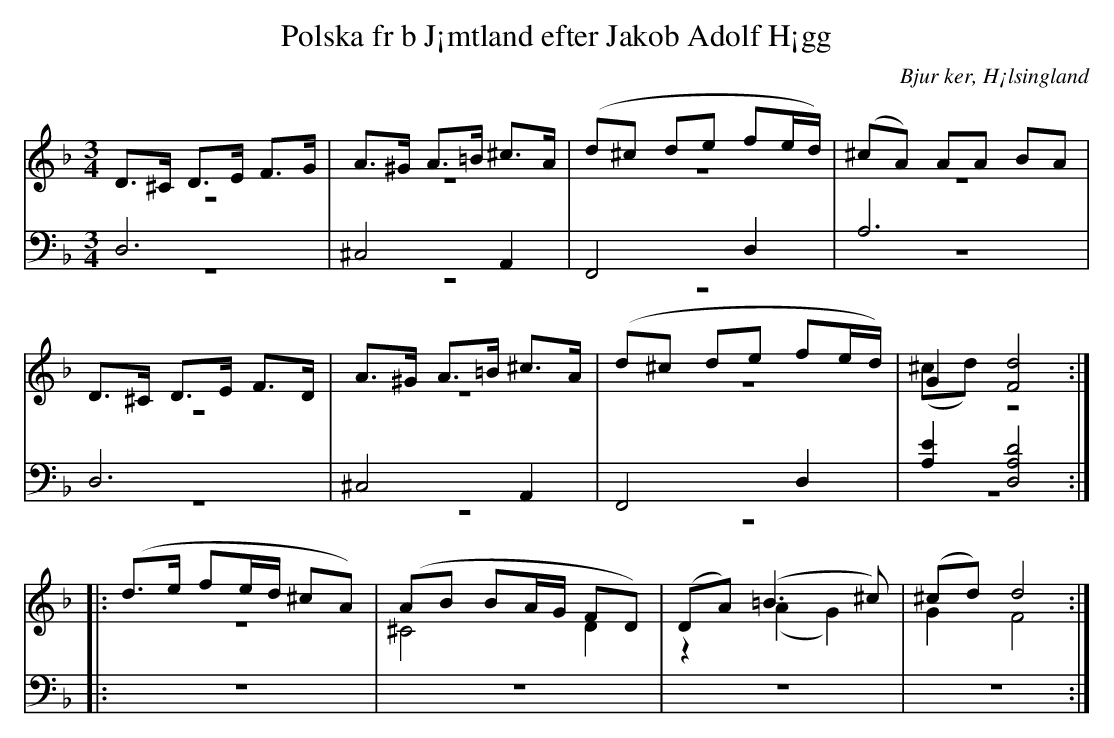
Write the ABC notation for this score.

X:1
T: Polska fr b J¡mtland efter Jakob Adolf H¡gg
O: Bjur ker, H¡lsingland
M: 3/4
L: 1/8
K: Dm
V:1
V:2 merge
V:3
V:4 merge
V:1
D>^C D>E F>G|A>^G A>=B ^c>A|(d^c de fe/d/)|(^cA) AA BA|
D>^C D>E F>D|A>^G A>=B ^c>A|(d^c de fe/d/)|G2 [F4d4]:|
|:(d>e fe/d/ ^cA)|(AB BA/G/ FD)|(DA) (=B3 ^c)|(^cd) d4:|
V:2
z6|z6|z6|z6|
z6|z6|z6|(^cd) z4:|
|:z6|^C4 D2|z2 (A2 G2)|G2 F4:|
V:3 clef=bass
D,6|^C,4 A,,2|F,,4 D,2|A,6|
D,6|^C,4 A,,2|F,,4 D,2|[A,2E2] [D,4A,4D4]:|
|:z6|z6|z6|z6:|
V:4 clef=bass
z6|z6|z6|z6|
z6|z6|z6|z6:|
|:z6|z6|z6|z6:|
